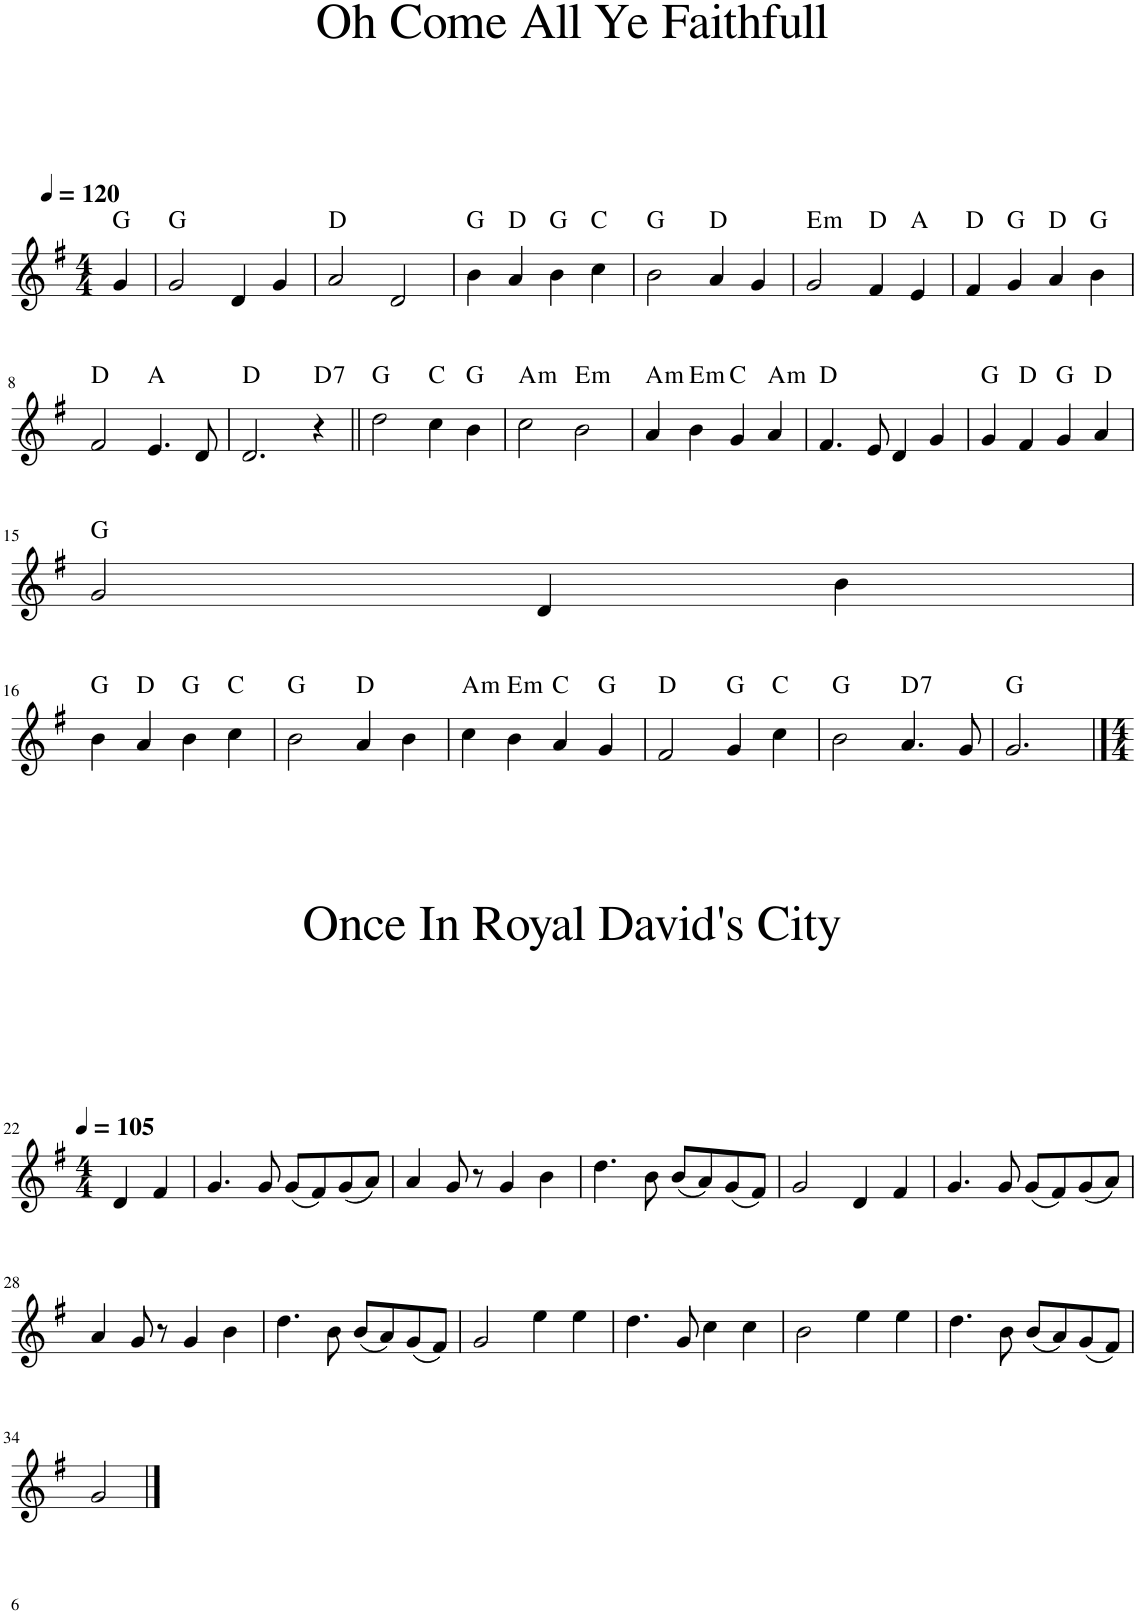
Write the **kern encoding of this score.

**kern	**harte
*part1	*part1
*staff1	*
*I"Piano	*
*I'Pno	*
!!LO:PB:g=z
*clefG2	*
*k[f#]	*
*G:	*
*M4/4	*
*MM120	*
=1	=1
4g/	G:maj
=2	=2
2g/	G:maj
4d/	.
4g/	.
=3	=3
2a/	D:maj
2d/	.
=4	=4
4b\	G:maj
4a/	D:maj
4b\	G:maj
4cc\	C:maj
=5	=5
2b\	G:maj
4a/	D:maj
4g/	.
=6	=6
!	!LO:H:kt=m
2g/	E:min
4f#/	D:maj
4e/	A:maj
=7	=7
4f#/	D:maj
4g/	G:maj
4a/	D:maj
4b\	G:maj
!!LO:LB:g=z
=8	=8
2f#/	D:maj
4.e/	A:maj
8d/	.
=9	=9
2.d/	D:maj
!	!LO:H:kt=7
4r	D:7
=10||	=10||
2dd\	G:maj
4cc\	C:maj
4b\	G:maj
=11	=11
!	!LO:H:kt=m
2cc\	A:min
!	!LO:H:kt=m
2b\	E:min
=12	=12
!	!LO:H:kt=m
4a/	A:min
!	!LO:H:kt=m
4b\	E:min
4g/	C:maj
!	!LO:H:kt=m
4a/	A:min
=13	=13
4.f#/	D:maj
8e/	.
4d/	.
4g/	.
=14	=14
4g/	G:maj
4f#/	D:maj
4g/	G:maj
4a/	D:maj
!!LO:LB:g=z
=15	=15
2g/	G:maj
4d/	.
4b\	.
!!LO:LB:g=z
=16	=16
4b\	G:maj
4a/	D:maj
4b\	G:maj
4cc\	C:maj
=17	=17
2b\	G:maj
4a/	D:maj
4b\	.
=18	=18
!	!LO:H:kt=m
4cc\	A:min
!	!LO:H:kt=m
4b\	E:min
4a/	C:maj
4g/	G:maj
=19	=19
2f#/	D:maj
4g/	G:maj
4cc\	C:maj
=20	=20
2b\	G:maj
!	!LO:H:kt=7
4.a/	D:7
8g/	.
=21	=21
2.g/	G:maj
!!LO:LB:g=z
==22	==22
*k[f#]	*
*G:	*
*M4/4	*
*MM105	*
4d/	.
4f#/	.
=23	=23
4.g/	.
8g/	.
(8g/L	.
8f#/)	.
(8g/	.
8a/J)	.
=24	=24
4a/	.
8g/	.
8r	.
4g/	.
4b\	.
=25	=25
4.dd\	.
8b\	.
(8b/L	.
8a/)	.
(8g/	.
8f#/J)	.
=26	=26
2g/	.
4d/	.
4f#/	.
=27	=27
4.g/	.
8g/	.
(8g/L	.
8f#/)	.
(8g/	.
8a/J)	.
!!LO:LB:g=z
=28	=28
4a/	.
8g/	.
8r	.
4g/	.
4b\	.
=29	=29
4.dd\	.
8b\	.
(8b/L	.
8a/)	.
(8g/	.
8f#/J)	.
=30	=30
2g/	.
4ee\	.
4ee\	.
=31	=31
4.dd\	.
8g/	.
4cc\	.
4cc\	.
=32	=32
2b\	.
4ee\	.
4ee\	.
=33	=33
4.dd\	.
8b\	.
(8b/L	.
8a/)	.
(8g/	.
8f#/J)	.
!!LO:LB:g=z
=34	=34
2g/	.
==	==
*-	*-
